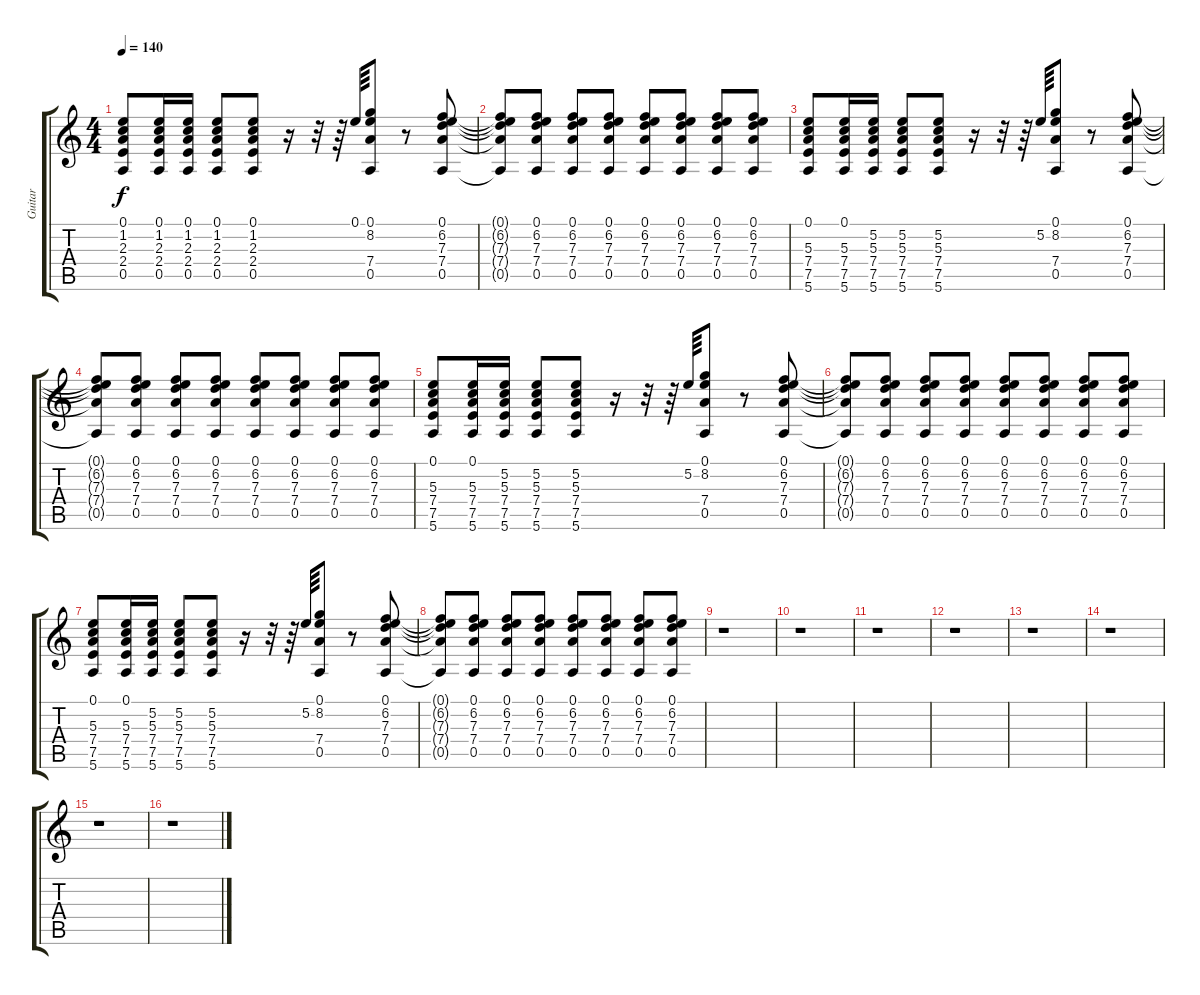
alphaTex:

\track ("Guitar" "Guitar") {instrument overdrivenguitar}
\staff {score tabs}
\tuning (E4 B3 G3 D3 A2 E2) {hide}
\ts (4 4)
\tempo 140
\clef g2
\ks c
(0.1 1.2 2.3 2.4 0.5).8{dy f} (0.1 1.2 2.3 2.4 0.5).16 (0.1 1.2 2.3 2.4 0.5).16 (0.1 1.2 2.3 2.4 0.5).8 (0.1 1.2 2.3 2.4 0.5).8 r.16 r.32 r.64 0.1.64 (0.1 8.2 7.4 0.5).8 r.8 (0.1 6.2 7.3 7.4 0.5).8 |
(0.1{t} 6.2{t} 7.3{t} 7.4{t} 0.5{t}).8 (0.1 6.2 7.3 7.4 0.5).8 (0.1 6.2 7.3 7.4 0.5).8 (0.1 6.2 7.3 7.4 0.5).8 (0.1 6.2 7.3 7.4 0.5).8 (0.1 6.2 7.3 7.4 0.5).8 (0.1 6.2 7.3 7.4 0.5).8 (0.1 6.2 7.3 7.4 0.5).8 |
(0.1 5.3 7.4 7.5 5.6).8 (0.1 5.3 7.4 7.5 5.6).16 (5.2 5.3 7.4 7.5 5.6).16 (5.2 5.3 7.4 7.5 5.6).8 (5.2 5.3 7.4 7.5 5.6).8 r.16 r.32 r.64 5.2.64 (0.1 8.2 7.4 0.5).8 r.8 (0.1 6.2 7.3 7.4 0.5).8 |
(0.1{t} 6.2{t} 7.3{t} 7.4{t} 0.5{t}).8 (0.1 6.2 7.3 7.4 0.5).8 (0.1 6.2 7.3 7.4 0.5).8 (0.1 6.2 7.3 7.4 0.5).8 (0.1 6.2 7.3 7.4 0.5).8 (0.1 6.2 7.3 7.4 0.5).8 (0.1 6.2 7.3 7.4 0.5).8 (0.1 6.2 7.3 7.4 0.5).8 |
(0.1 5.3 7.4 7.5 5.6).8 (0.1 5.3 7.4 7.5 5.6).16 (5.2 5.3 7.4 7.5 5.6).16 (5.2 5.3 7.4 7.5 5.6).8 (5.2 5.3 7.4 7.5 5.6).8 r.16 r.32 r.64 5.2.64 (0.1 8.2 7.4 0.5).8 r.8 (0.1 6.2 7.3 7.4 0.5).8 |
(0.1{t} 6.2{t} 7.3{t} 7.4{t} 0.5{t}).8 (0.1 6.2 7.3 7.4 0.5).8 (0.1 6.2 7.3 7.4 0.5).8 (0.1 6.2 7.3 7.4 0.5).8 (0.1 6.2 7.3 7.4 0.5).8 (0.1 6.2 7.3 7.4 0.5).8 (0.1 6.2 7.3 7.4 0.5).8 (0.1 6.2 7.3 7.4 0.5).8 |
(0.1 5.3 7.4 7.5 5.6).8 (0.1 5.3 7.4 7.5 5.6).16 (5.2 5.3 7.4 7.5 5.6).16 (5.2 5.3 7.4 7.5 5.6).8 (5.2 5.3 7.4 7.5 5.6).8 r.16 r.32 r.64 5.2.64 (0.1 8.2 7.4 0.5).8 r.8 (0.1 6.2 7.3 7.4 0.5).8 |
(0.1{t} 6.2{t} 7.3{t} 7.4{t} 0.5{t}).8 (0.1 6.2 7.3 7.4 0.5).8 (0.1 6.2 7.3 7.4 0.5).8 (0.1 6.2 7.3 7.4 0.5).8 (0.1 6.2 7.3 7.4 0.5).8 (0.1 6.2 7.3 7.4 0.5).8 (0.1 6.2 7.3 7.4 0.5).8 (0.1 6.2 7.3 7.4 0.5).8 |
r.1 |
r.1 |
r.1 |
r.1 |
r.1 |
r.1 |
r.1 |
r.1
